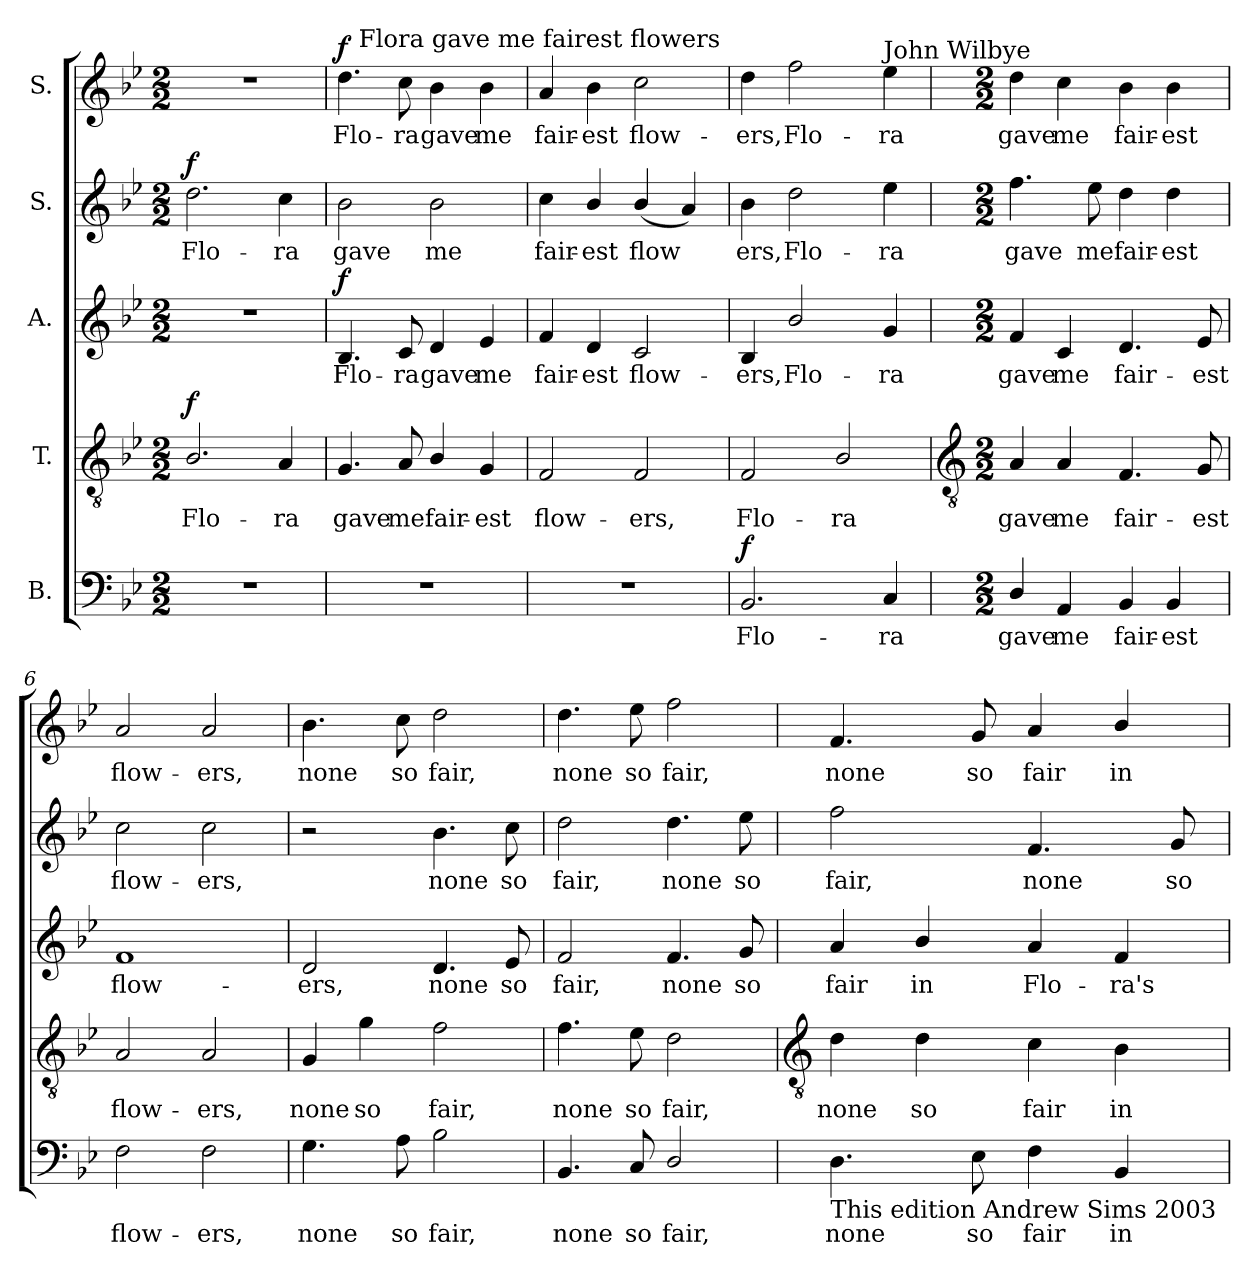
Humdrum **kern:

**kern	**text	**dynam	**kern	**text	**dynam	**kern	**text	**dynam	**kern	**text	**dynam	**kern	**text	**dynam
*part5	*part5	*part5	*part4	*part4	*part4	*part3	*part3	*part3	*part2	*part2	*part2	*part1	*part1	*part1
*staff5	*staff5	*staff5	*staff4	*staff4	*staff4	*staff3	*staff3	*staff3	*staff2	*staff2	*staff2	*staff1	*staff1	*staff1
*I"B.	*	*	*I"T.	*	*	*I"A.	*	*	*I"S.	*	*	*I"S.	*	*
*clefF4	*	*	*clefGv2	*	*	*clefG2	*	*	*clefG2	*	*	*clefG2	*	*
*k[b-e-]	*	*	*k[b-e-]	*	*	*k[b-e-]	*	*	*k[b-e-]	*	*	*k[b-e-]	*	*
*B-:	*	*	*B-:	*	*	*B-:	*	*	*B-:	*	*	*B-:	*	*
*M2/2	*	*	*M2/2	*	*	*M2/2	*	*	*M2/2	*	*	*M2/2	*	*
=1	=1	=1	=1	=1	=1	=1	=1	=1	=1	=1	=1	=1	=1	=1
!	!	!	!	!LO:LY:b	!LO:DY:a	!	!	!	!	!LO:LY:b	!LO:DY:a	!	!	!
1r	.	.	2.B-/	Flo-	f	1r	.	.	2.dd	Flo-	f	1r	.	.
!	!	!	!	!LO:LY:b	!	!	!	!	!	!LO:LY:b	!	!	!	!
.	.	.	4A	-ra	.	.	.	.	4cc	-ra	.	.	.	.
=2	=2	=2	=2	=2	=2	=2	=2	=2	=2	=2	=2	=2	=2	=2
!	!	!	!	!LO:LY:b	!	!	!LO:LY:b	!LO:DY:a	!	!LO:LY:b	!	!	!LO:LY:b	!LO:DY:a
1r	.	.	4.G	gave	.	4.B-	Flo-	f	2b-	gave	.	4.dd	Flo-	f
!	!	!	!	!LO:LY:b	!	!	!LO:LY:b	!	!	!	!	!	!LO:LY:b	!
.	.	.	8A	me	.	8c	-ra	.	.	.	.	8cc	-ra	.
!	!	!	!	!LO:LY:b	!	!	!LO:LY:b	!	!	!LO:LY:b	!	!	!LO:LY:b	!
.	.	.	4B-/	fair-	.	4d	gave	.	2b-	me	.	4b-	gave	.
!	!	!	!	!LO:LY:b	!	!	!LO:LY:b	!	!	!	!	!	!LO:LY:b	!
.	.	.	4G/	-est	.	4e-	me	.	.	.	.	4b-	me	.
=3	=3	=3	=3	=3	=3	=3	=3	=3	=3	=3	=3	=3	=3	=3
!	!	!	!	!	!	!	!	!	!	!	!	!LO:TX:a:cj:t=Flora gave me fairest flowers	!	!
!	!	!	!	!LO:LY:b	!	!	!LO:LY:b	!	!	!LO:LY:b	!	!	!LO:LY:b	!
1r	.	.	2F/	flow-	.	4f	fair-	.	4cc	fair-	.	4a	fair-	.
!	!	!	!	!	!	!	!LO:LY:b	!	!	!LO:LY:b	!	!	!LO:LY:b	!
.	.	.	.	.	.	4d	-est	.	4b-/	-est	.	4b-	-est	.
!	!	!	!	!LO:LY:b	!	!	!LO:LY:b	!	!	!LO:LY:b	!	!	!LO:LY:b	!
.	.	.	2F/	-ers,	.	2c	flow-	.	(<4b-/	flow	.	2cc	flow-	.
.	.	.	.	.	.	.	.	.	4a)	.	.	.	.	.
=4	=4	=4	=4	=4	=4	=4	=4	=4	=4	=4	=4	=4	=4	=4
!	!LO:LY:b	!LO:DY:a	!	!LO:LY:b	!	!	!LO:LY:b	!	!	!LO:LY:b	!	!	!LO:LY:b	!
2.BB-	Flo-	f	2F/	Flo-	.	4B-	-ers,	.	4b-	ers,	.	4dd	-ers,	.
!	!	!	!	!	!	!	!LO:LY:b	!	!	!LO:LY:b	!	!	!LO:LY:b	!
.	.	.	.	.	.	2b-/	Flo-	.	2dd	Flo-	.	2ff	Flo-	.
!	!	!	!	!LO:LY:b	!	!	!	!	!	!	!	!	!	!
.	.	.	2B-/	-ra	.	.	.	.	.	.	.	.	.	.
!	!	!	!	!	!	!	!	!	!	!	!	!LO:TX:a:t=John Wilbye	!	!
!	!LO:LY:b	!	!	!	!	!	!LO:LY:b	!	!	!LO:LY:b	!	!	!LO:LY:b	!
4C	-ra	.	.	.	.	4g	-ra	.	4ee-	-ra	.	4ee-	-ra	.
!!LO:LB:g=z
=5	=5	=5	=5	=5	=5	=5	=5	=5	=5	=5	=5	=5	=5	=5
*	*	*	*clefGv2	*	*	*	*	*	*	*	*	*	*	*
*M2/2	*	*	*M2/2	*	*	*M2/2	*	*	*M2/2	*	*	*M2/2	*	*
!	!LO:LY:b	!	!	!LO:LY:b	!	!	!LO:LY:b	!	!	!LO:LY:b	!	!	!LO:LY:b	!
4D/	gave	.	4A	gave	.	4f	gave	.	4.ff	gave	.	4dd	gave	.
!	!LO:LY:b	!	!	!LO:LY:b	!	!	!LO:LY:b	!	!	!	!	!	!LO:LY:b	!
4AA	me	.	4A	me	.	4c	me	.	.	.	.	4cc	me	.
!	!	!	!	!	!	!	!	!	!	!LO:LY:b	!	!	!	!
.	.	.	.	.	.	.	.	.	8ee-	me	.	.	.	.
!	!LO:LY:b	!	!	!LO:LY:b	!	!	!LO:LY:b	!	!	!LO:LY:b	!	!	!LO:LY:b	!
4BB-	fair-	.	4.F	fair-	.	4.d	fair-	.	4dd	fair-	.	4b-	fair-	.
!	!LO:LY:b	!	!	!	!	!	!	!	!	!LO:LY:b	!	!	!LO:LY:b	!
4BB-	-est	.	.	.	.	.	.	.	4dd	-est	.	4b-	-est	.
!	!	!	!	!LO:LY:b	!	!	!LO:LY:b	!	!	!	!	!	!	!
.	.	.	8G	-est	.	8e-	-est	.	.	.	.	.	.	.
=6	=6	=6	=6	=6	=6	=6	=6	=6	=6	=6	=6	=6	=6	=6
!	!LO:LY:b	!	!	!LO:LY:b	!	!	!LO:LY:b	!	!	!LO:LY:b	!	!	!LO:LY:b	!
2F	flow-	.	2A	flow-	.	1f	flow-	.	2cc	flow-	.	2a	flow-	.
!	!LO:LY:b	!	!	!LO:LY:b	!	!	!	!	!	!LO:LY:b	!	!	!LO:LY:b	!
2F	-ers,	.	2A	-ers,	.	.	.	.	2cc	-ers,	.	2a	-ers,	.
=7	=7	=7	=7	=7	=7	=7	=7	=7	=7	=7	=7	=7	=7	=7
!	!LO:LY:b	!	!	!LO:LY:b	!	!	!LO:LY:b	!	!	!	!	!	!LO:LY:b	!
4.G	none	.	4G	none	.	2d	-ers,	.	2r	.	.	4.b-	none	.
!	!	!	!	!LO:LY:b	!	!	!	!	!	!	!	!	!	!
.	.	.	4g	so	.	.	.	.	.	.	.	.	.	.
!	!LO:LY:b	!	!	!	!	!	!	!	!	!	!	!	!LO:LY:b	!
8A	so	.	.	.	.	.	.	.	.	.	.	8cc	so	.
!	!LO:LY:b	!	!	!LO:LY:b	!	!	!LO:LY:b	!	!	!LO:LY:b	!	!	!LO:LY:b	!
2B-	fair,	.	2f	fair,	.	4.d	none	.	4.b-	none	.	2dd	fair,	.
!	!	!	!	!	!	!	!LO:LY:b	!	!	!LO:LY:b	!	!	!	!
.	.	.	.	.	.	8e-	so	.	8cc	so	.	.	.	.
=8	=8	=8	=8	=8	=8	=8	=8	=8	=8	=8	=8	=8	=8	=8
!	!LO:LY:b	!	!	!LO:LY:b	!	!	!LO:LY:b	!	!	!LO:LY:b	!	!	!LO:LY:b	!
4.BB-	none	.	4.f	none	.	2f	fair,	.	2dd	fair,	.	4.dd	none	.
!	!LO:LY:b	!	!	!LO:LY:b	!	!	!	!	!	!	!	!	!LO:LY:b	!
8C	so	.	8e-	so	.	.	.	.	.	.	.	8ee-	so	.
!	!LO:LY:b	!	!	!LO:LY:b	!	!	!LO:LY:b	!	!	!LO:LY:b	!	!	!LO:LY:b	!
2D/	fair,	.	2d	fair,	.	4.f	none	.	4.dd	none	.	2ff	fair,	.
!	!	!	!	!	!	!	!LO:LY:b	!	!	!LO:LY:b	!	!	!	!
.	.	.	.	.	.	8g	so	.	8ee-	so	.	.	.	.
!!LO:LB:g=z
=9	=9	=9	=9	=9	=9	=9	=9	=9	=9	=9	=9	=9	=9	=9
*	*	*	*clefGv2	*	*	*	*	*	*	*	*	*	*	*
!LO:TX:b:t=This edition  Andrew Sims 2003	!	!	!	!	!	!	!	!	!	!	!	!	!	!
!	!LO:LY:b	!	!	!LO:LY:b	!	!	!LO:LY:b	!	!	!LO:LY:b	!	!	!LO:LY:b	!
4.D	none	.	4d	none	.	4a	fair	.	2ff	fair,	.	4.f	none	.
!	!	!	!	!LO:LY:b	!	!	!LO:LY:b	!	!	!	!	!	!	!
.	.	.	4d	so	.	4b-/	in	.	.	.	.	.	.	.
!	!LO:LY:b	!	!	!	!	!	!	!	!	!	!	!	!LO:LY:b	!
8E-	so	.	.	.	.	.	.	.	.	.	.	8g	so	.
!	!LO:LY:b	!	!	!LO:LY:b	!	!	!LO:LY:b	!	!	!LO:LY:b	!	!	!LO:LY:b	!
4F	fair	.	4c	fair	.	4a	Flo-	.	4.f	none	.	4a	fair	.
!	!LO:LY:b	!	!	!LO:LY:b	!	!	!LO:LY:b	!	!	!	!	!	!LO:LY:b	!
4BB-	in	.	4B-	in	.	4f	-ra's	.	.	.	.	4b-/	in	.
!	!	!	!	!	!	!	!	!	!	!LO:LY:b	!	!	!	!
.	.	.	.	.	.	.	.	.	8g	so	.	.	.	.
=	=	=	=	=	=	=	=	=	=	=	=	=	=	=
*-	*-	*-	*-	*-	*-	*-	*-	*-	*-	*-	*-	*-	*-	*-
